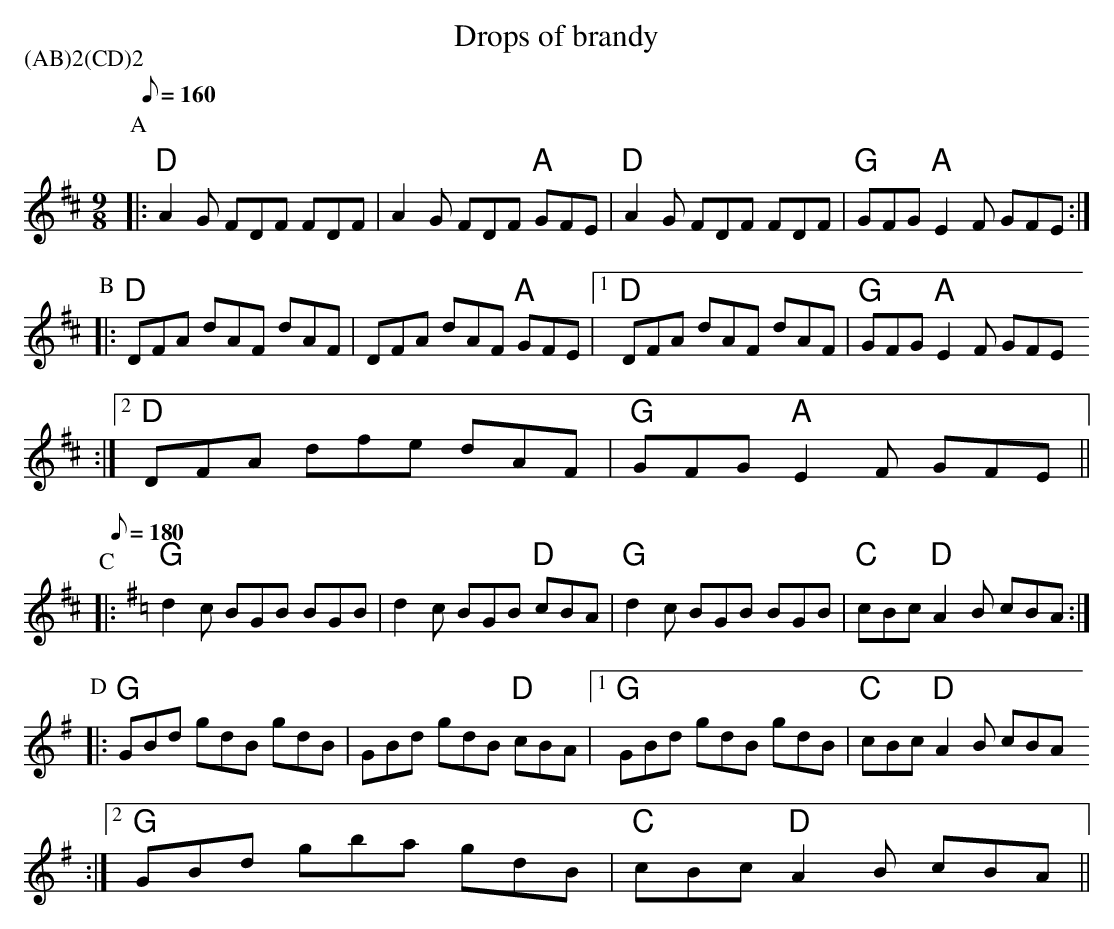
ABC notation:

X:1
T:Drops of brandy
P:(AB)2(CD)2
M:9/8
L:1/8
Q:160
K:D
P:A
|: "D" A2G FDF FDF | A2G FDF "A" GFE | "D" A2G FDF FDF | "G" GFG "A" E2F GFE :|
P:B
|: "D" DFA dAF dAF | DFA dAF "A" GFE |1 "D" DFA dAF dAF | "G" GFG "A" E2F GFE
:|2 "D" DFA dfe dAF | "G" GFG "A" E2F GFE ||
P:C
Q:180
K:G
|:  "G" d2c BGB BGB    | d2c BGB "D" cBA | "G" d2c BGB BGB | "C" cBc "D" A2B cBA :|
P:D
|:  "G" GBd gdB gdB    | GBd gdB "D" cBA |1 "G" GBd gdB gdB | "C" cBc "D" A2B cBA
:|2 "G" GBd gba gdB    | "C" cBc "D" A2B cBA ||
